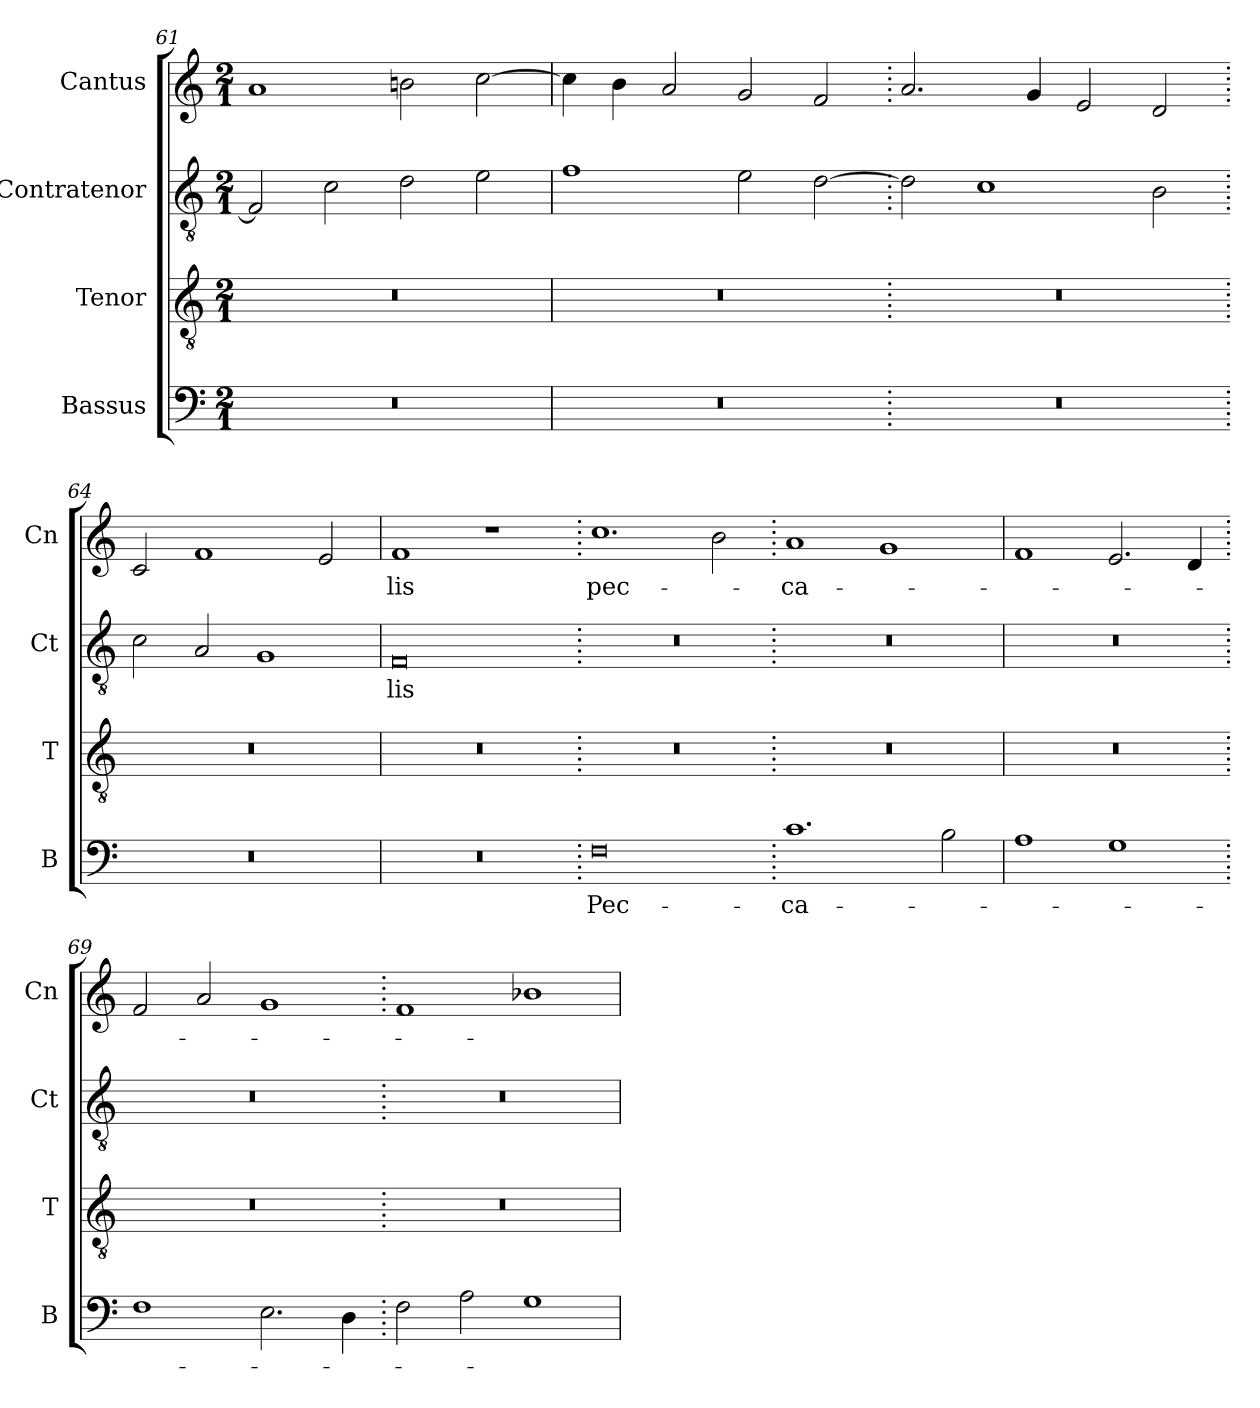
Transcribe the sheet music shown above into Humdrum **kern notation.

**kern	**text	**kern	**kern	**text	**kern	**text
*part4	*part4	*part3	*part2	*part2	*part1	*part1
*staff4	*staff4	*staff3	*staff2	*staff2	*staff1	*staff1
*I"Bassus	*	*I"Tenor	*I"Contratenor	*	*I"Cantus	*
*I'B	*	*I'T	*I'Ct	*	*I'Cn	*
*clefF4	*	*clefGv2	*clefGv2	*	*clefG2	*
*k[]	*	*k[]	*k[]	*	*k[]	*
*M2/1	*	*M2/1	*M2/1	*	*M2/1	*
=61	=61	=61	=61	=61	=61	=61
0r	.	0r	2F/]	.	1a	.
.	.	.	2c\	.	.	.
.	.	.	2d\	.	2bn\	.
.	.	.	2e\	.	[2cc\	.
=62	=62	=62	=62	=62	=62	=62
0r	.	0r	1f	.	4cc\]	.
.	.	.	.	.	4b\	.
.	.	.	.	.	2a/	.
.	.	.	2e\	.	2g/	.
.	.	.	[2d\	.	2f/	.
=63.	=63.	=63.	=63.	=63.	=63.	=63.
0r	.	0r	2d\]	.	2.a/	.
.	.	.	1c	.	.	.
.	.	.	.	.	4g/	.
.	.	.	.	.	2e/	.
.	.	.	2B\	.	2d/	.
=64.	=64.	=64.	=64.	=64.	=64.	=64.
0r	.	0r	2c\	.	2c/	.
.	.	.	2A/	.	1f	.
.	.	.	1G	.	.	.
.	.	.	.	.	2e/	.
=65	=65	=65	=65	=65	=65	=65
0r	.	0r	0F	-lis	1f	-lis
.	.	.	.	.	1r	.
=66.	=66.	=66.	=66.	=66.	=66.	=66.
0F	Pec-	0r	0r	.	1.cc	pec-
.	.	.	.	.	2b\	.
=67.	=67.	=67.	=67.	=67.	=67.	=67.
1.c	-ca-	0r	0r	.	1a	-ca-
.	.	.	.	.	1g	.
2B\	.	.	.	.	.	.
=68	=68	=68	=68	=68	=68	=68
1A	.	0r	0r	.	1f	.
1G	.	.	.	.	2.e/	.
.	.	.	.	.	4d/	.
=69.	=69.	=69.	=69.	=69.	=69.	=69.
1F	.	0r	0r	.	2f/	.
.	.	.	.	.	2a/	.
2.E\	.	.	.	.	1g	.
4D\	.	.	.	.	.	.
=70.	=70.	=70.	=70.	=70.	=70.	=70.
2F\	.	0r	0r	.	1f	.
2A\	.	.	.	.	.	.
1G	.	.	.	.	1b-X	.
=	=	=	=	=	=	=
*-	*-	*-	*-	*-	*-	*-
